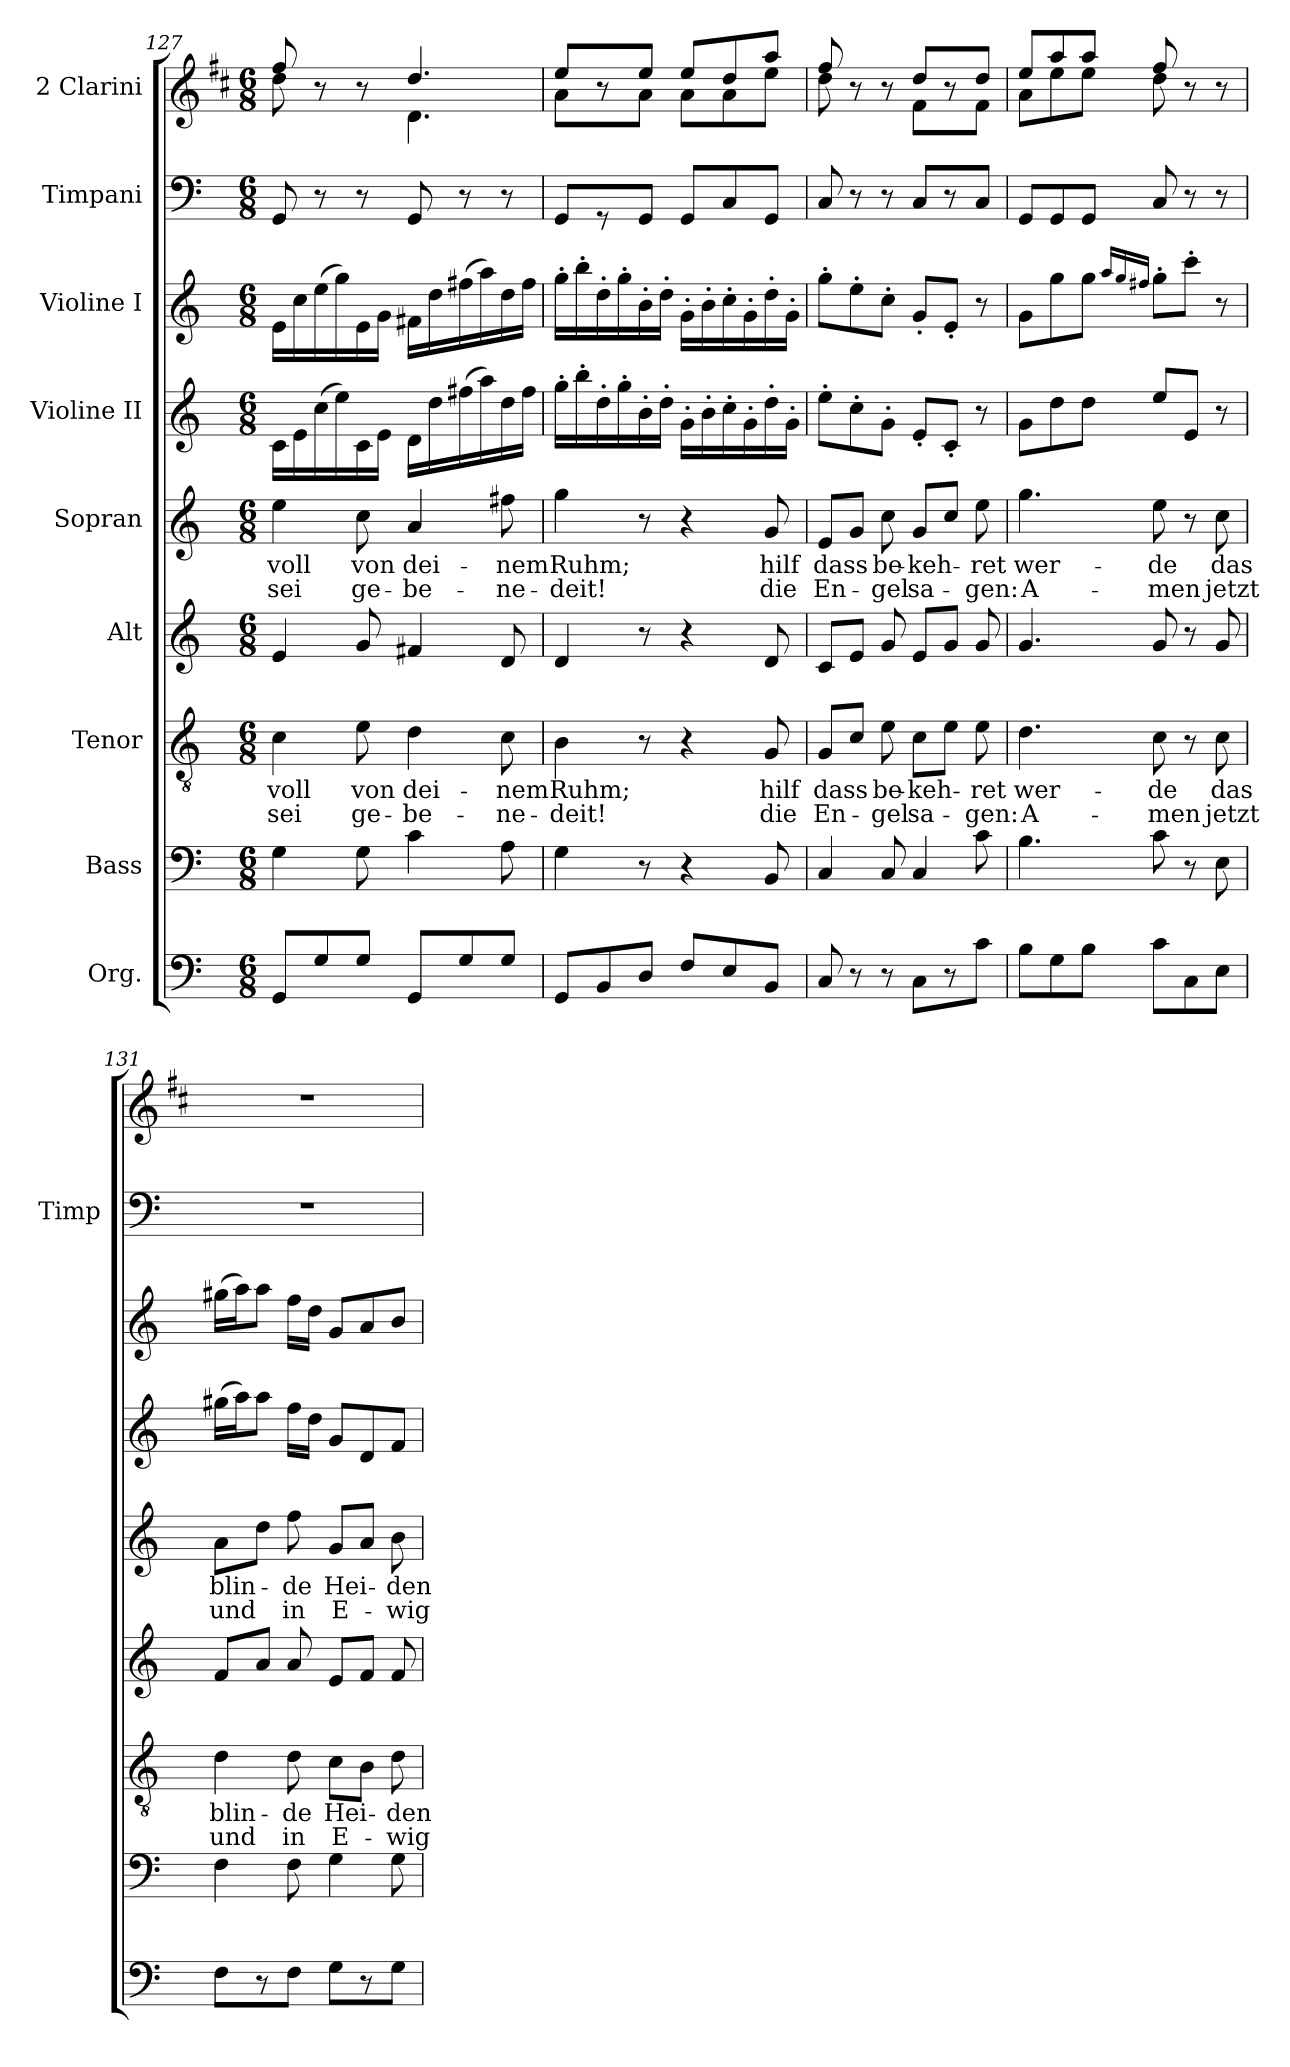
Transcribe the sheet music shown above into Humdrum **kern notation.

**kern	**kern	**kern	**text	**text	**kern	**kern	**text	**text	**kern	**kern	**kern	**kern
*part9	*part8	*part7	*part7	*part7	*part6	*part5	*part5	*part5	*part4	*part3	*part2	*part1
*staff9	*staff8	*staff7	*staff7	*staff7	*staff6	*staff5	*staff5	*staff5	*staff4	*staff3	*staff2	*staff1
*I"Org.	*I"Bass	*I"Tenor	*	*	*I"Alt	*I"Sopran	*	*	*I"Violine II	*I"Violine I	*I"Timpani	*I"2 Clarini
*	*	*	*	*	*	*	*	*	*	*	*I'Timp	*
!!LO:LB:g=z
*clefF4	*clefF4	*clefGv2	*	*	*clefG2	*clefG2	*	*	*clefG2	*clefG2	*clefF4	*clefG2
*ITrd7c12	*	*	*	*	*	*	*	*	*	*	*	*ITrd1c2
*k[]	*k[]	*k[]	*	*	*k[]	*k[]	*	*	*k[]	*k[]	*k[]	*k[]
*M6/8	*M6/8	*M6/8	*	*	*M6/8	*M6/8	*	*	*M6/8	*M6/8	*M6/8	*M6/8
=127	=127	=127	=127	=127	=127	=127	=127	=127	=127	=127	=127	=127
*	*	*	*	*	*	*	*	*	*	*	*	*^
8GGG/L	4G\	4c\	voll	sei	4e/	4ee\	voll	sei	16c\LL	16e\LL	8GG/	8ee/	8cc\
.	.	.	.	.	.	.	.	.	16e\	16cc\	.	.	.
8GG/	.	.	.	.	.	.	.	.	(>16cc\	(>16ee\	8r	8r	8ryy
.	.	.	.	.	.	.	.	.	16ee\)	16gg\)	.	.	.
8GG/J	8G\	8e\	von	ge-	8g/	8cc\	von	ge-	16c/	16e/	8r	8r	8ryy
.	.	.	.	.	.	.	.	.	16e/JJ	16g/JJ	.	.	.
8GGG/L	4c\	4d\	dei-	-be-	4f#X/	4a/	dei-	-be-	16d\LL	16f#X\LL	8GG/	4.cc/	4.c\
.	.	.	.	.	.	.	.	.	16dd\	16dd\	.	.	.
8GG/	.	.	.	.	.	.	.	.	(>16ff#X\	(>16ff#X\	8r	.	.
.	.	.	.	.	.	.	.	.	16aa\)	16aa\)	.	.	.
8GG/J	8A\	8c\	-nem	-ne-	8d/	8ff#X\	-nem	-ne-	16dd\	16dd\	8r	.	.
.	.	.	.	.	.	.	.	.	16ff#\JJ	16ff#\JJ	.	.	.
=128	=128	=128	=128	=128	=128	=128	=128	=128	=128	=128	=128	=128	=128
8GGG/L	4G\	4B\	Ruhm;	-deit!	4d/	4gg\	Ruhm;	-deit!	16gg'\LL	16gg'\LL	8GG/L	8dd/L	8g\L
.	.	.	.	.	.	.	.	.	16bb'\	16bb'\	.	.	.
8BBB/	.	.	.	.	.	.	.	.	16dd'\	16dd'\	8r	8r	8ryy
.	.	.	.	.	.	.	.	.	16gg'\	16gg'\	.	.	.
8DD/J	8r	8r	.	.	8r	8r	.	.	16b'\	16b'\	8GG/J	8dd/J	8g\J
.	.	.	.	.	.	.	.	.	16dd'\JJ	16dd'\JJ	.	.	.
8FF/L	4r	4r	.	.	4r	4r	.	.	16g'\LL	16g'\LL	8GG/L	8dd/L	8g\L
.	.	.	.	.	.	.	.	.	16b'\	16b'\	.	.	.
8EE/	.	.	.	.	.	.	.	.	16cc'\	16cc'\	8C/	8cc/	8g\
.	.	.	.	.	.	.	.	.	16g'\	16g'\	.	.	.
8BBB/J	8BB/	8G/	hilf	die	8d/	8g/	hilf	die	16dd'\	16dd'\	8GG/J	8gg/J	8dd\J
.	.	.	.	.	.	.	.	.	16g'\JJ	16g'\JJ	.	.	.
=129	=129	=129	=129	=129	=129	=129	=129	=129	=129	=129	=129	=129	=129
8CC/	4C/	8G/L	-dass	En-	8c/L	8e/L	-dass	En-	8ee'\L	8gg'\L	8C/	8ee/	8cc\
8r	.	8c/J	.	.	8e/J	8g/J	.	.	8cc'\	8ee'\	8r	8r	8ryy
8r	8C/	8e\	be-	-gel	8g/	8cc\	be-	-gel	8g'\J	8cc'\J	8r	8r	8ryy
8CC\L	4C/	8c\L	-keh-	sa-	8e/L	8g/L	-keh-	sa-	8e'/L	8g'/L	8C/L	8cc/L	8e\L
8r	.	8e\J	.	.	8g/J	8cc/J	.	.	8c'/J	8e'/J	8r	8r	8ryy
8C\J	8c\	8e\	-ret	-gen:	8g/	8ee\	-ret	-gen:	8r	8r	8C/J	8cc/J	8e\J
=130	=130	=130	=130	=130	=130	=130	=130	=130	=130	=130	=130	=130	=130
8BB\L	4.B\	4.d\	wer-	A-	4.g/	4.gg\	wer-	A-	8g\L	8g\L	8GG/L	8dd/L	8g\L
8GG\	.	.	.	.	.	.	.	.	8dd\	8gg\	8GG/	8gg/	8dd\
8BB\J	.	.	.	.	.	.	.	.	8dd\J	8gg\J	8GG/J	8gg/J	8dd\J
.	.	.	.	.	.	.	.	.	.	16qaa/LL	.	.	.
.	.	.	.	.	.	.	.	.	.	16qgg/	.	.	.
.	.	.	.	.	.	.	.	.	.	16qff#X/JJ	.	.	.
8C\L	8c\	8c\	-de	-men	8g/	8ee\	-de	-men	8ee/L	8gg'\L	8C/	8ee/	8cc\
8CC\	8r	8r	.	.	8r	8r	.	.	8e/J	8ccc'\J	8r	8r	8ryy
8EE\J	8E\	8c\	das	jetzt	8g/	8cc\	das	jetzt	8r	8r	8r	8r	8ryy
*	*	*	*	*	*	*	*	*	*	*	*	*v	*v
!!LO:PB:g=z
=131	=131	=131	=131	=131	=131	=131	=131	=131	=131	=131	=131	=131
8FF\L	4F\	4d\	blin-	und	8f/L	8a\L	blin-	und	(>16gg#X\LL	(>16gg#X\LL	2.r	2.r
.	.	.	.	.	.	.	.	.	16aa\J)	16aa\J)	.	.
8r	.	.	.	.	8a/J	8dd\J	.	.	8aa\J	8aa\J	.	.
8FF\J	8F\	8d\	-de	in	8a/	8ff\	-de	in	16ff\LL	16ff\LL	.	.
.	.	.	.	.	.	.	.	.	16dd\JJ	16dd\JJ	.	.
8GG\L	4G\	8c\L	Hei-	E-	8e/L	8g/L	Hei-	E-	8g/L	8g/L	.	.
8r	.	8B\J	.	.	8f/J	8a/J	.	.	8d/	8a/	.	.
8GG\J	8G\	8d\	-den-	-wig-	8f/	8b\	-den-	-wig-	8f/J	8b/J	.	.
=	=	=	=	=	=	=	=	=	=	=	=	=
*-	*-	*-	*-	*-	*-	*-	*-	*-	*-	*-	*-	*-
